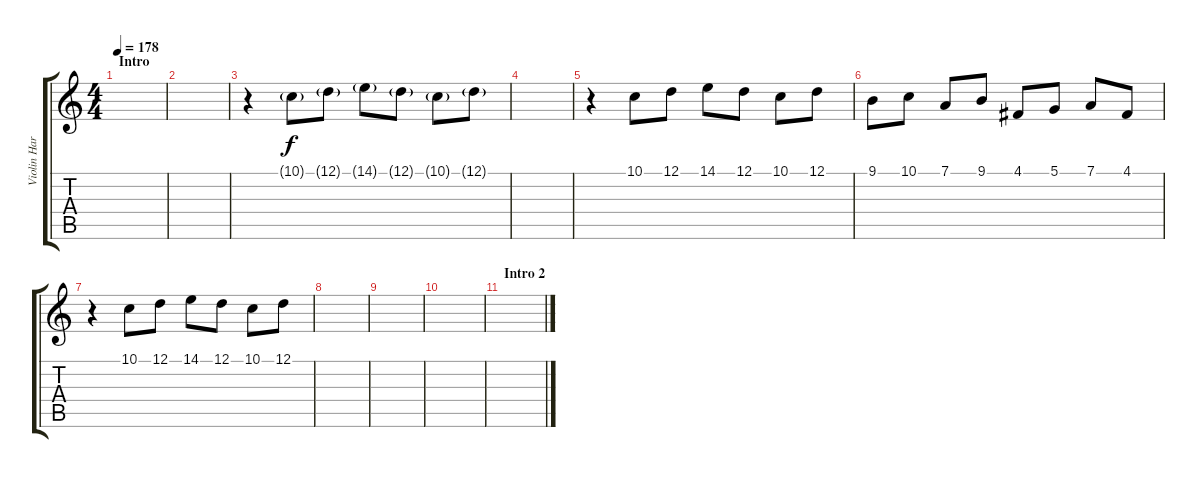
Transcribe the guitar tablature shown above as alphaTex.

\track ("Violin Harmony" "Violin Har") {instrument violin}
\staff {score tabs}
\tuning (D4 A3 F3 C3 G2 D2) {hide}
\ts (4 4)
\section ("" "Intro")
\tempo 178
\clef g2
\ks c
|
|
r.4 10.1{g}.8 12.1{g}.8 14.1{g}.8 12.1{g}.8 10.1{g}.8 12.1{g}.8 |
|
r.4 10.1.8{dy f} 12.1.8 14.1.8 12.1.8 10.1.8 12.1.8 |
9.1.8 10.1.8 7.1.8 9.1.8 4.1.8 5.1.8 7.1.8 4.1.8 |
r.4 10.1.8 12.1.8 14.1.8 12.1.8 10.1.8 12.1.8 |
|
|
|
\section ("" "Intro 2")
